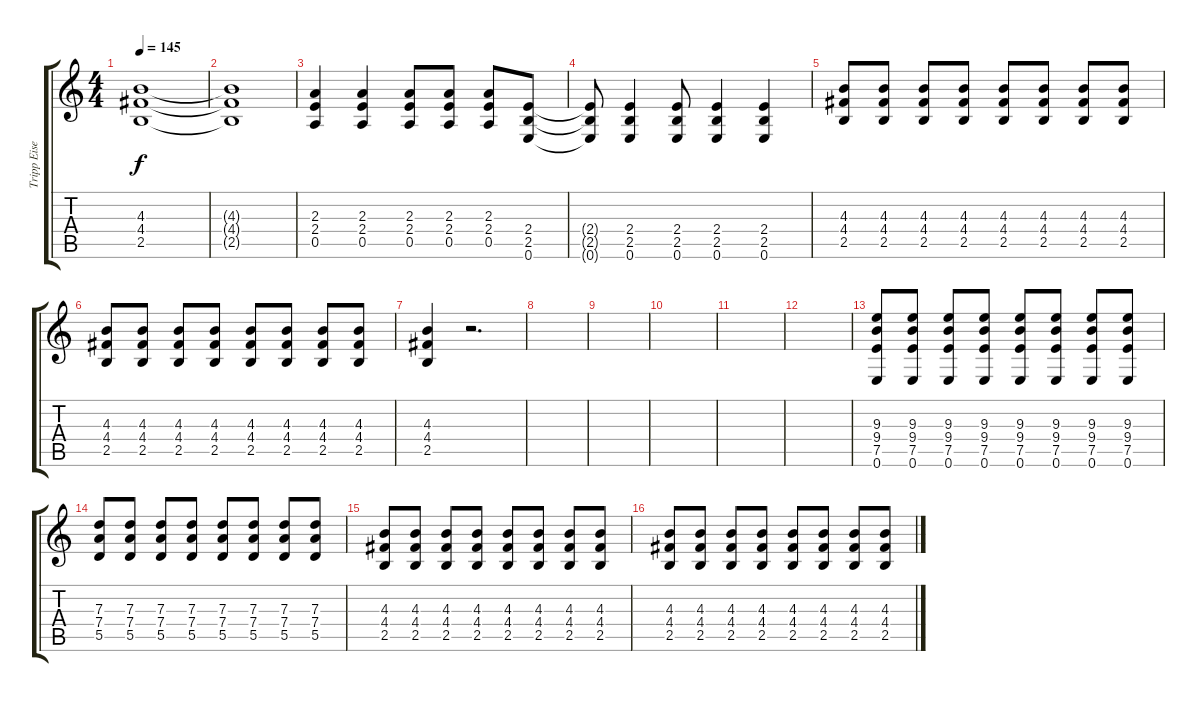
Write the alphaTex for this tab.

\track ("Tripp Eisen" "Tripp Eise") {instrument overdrivenguitar}
\staff {score tabs}
\tuning (E4 B3 G3 D3 A2 E2) {hide}
\ts (4 4)
\tempo 145
\clef g2
\ks c
(4.3 4.4 2.5).1{dy f} |
(4.3{t} 4.4{t} 2.5{t}).1 |
(2.3 2.4 0.5).4 (2.3 2.4 0.5).4 (2.3 2.4 0.5).8 (2.3 2.4 0.5).8 (2.3 2.4 0.5).8 (2.4 2.5 0.6).8 |
(2.4{t} 2.5{t} 0.6{t}).8 (2.4 2.5 0.6).4 (2.4 2.5 0.6).8 (2.4 2.5 0.6).4 (2.4 2.5 0.6).4 |
(4.3 4.4 2.5).8 (4.3 4.4 2.5).8 (4.3 4.4 2.5).8 (4.3 4.4 2.5).8 (4.3 4.4 2.5).8 (4.3 4.4 2.5).8 (4.3 4.4 2.5).8 (4.3 4.4 2.5).8 |
(4.3 4.4 2.5).8 (4.3 4.4 2.5).8 (4.3 4.4 2.5).8 (4.3 4.4 2.5).8 (4.3 4.4 2.5).8 (4.3 4.4 2.5).8 (4.3 4.4 2.5).8 (4.3 4.4 2.5).8 |
(4.3 4.4 2.5).4 r.2{d} |
|
|
|
|
|
(9.3 9.4 7.5 0.6).8 (9.3 9.4 7.5 0.6).8 (9.3 9.4 7.5 0.6).8 (9.3 9.4 7.5 0.6).8 (9.3 9.4 7.5 0.6).8 (9.3 9.4 7.5 0.6).8 (9.3 9.4 7.5 0.6).8 (9.3 9.4 7.5 0.6).8 |
(7.3 7.4 5.5).8 (7.3 7.4 5.5).8 (7.3 7.4 5.5).8 (7.3 7.4 5.5).8 (7.3 7.4 5.5).8 (7.3 7.4 5.5).8 (7.3 7.4 5.5).8 (7.3 7.4 5.5).8 |
(4.3 4.4 2.5).8 (4.3 4.4 2.5).8 (4.3 4.4 2.5).8 (4.3 4.4 2.5).8 (4.3 4.4 2.5).8 (4.3 4.4 2.5).8 (4.3 4.4 2.5).8 (4.3 4.4 2.5).8 |
(4.3 4.4 2.5).8 (4.3 4.4 2.5).8 (4.3 4.4 2.5).8 (4.3 4.4 2.5).8 (4.3 4.4 2.5).8 (4.3 4.4 2.5).8 (4.3 4.4 2.5).8 (4.3 4.4 2.5).8
